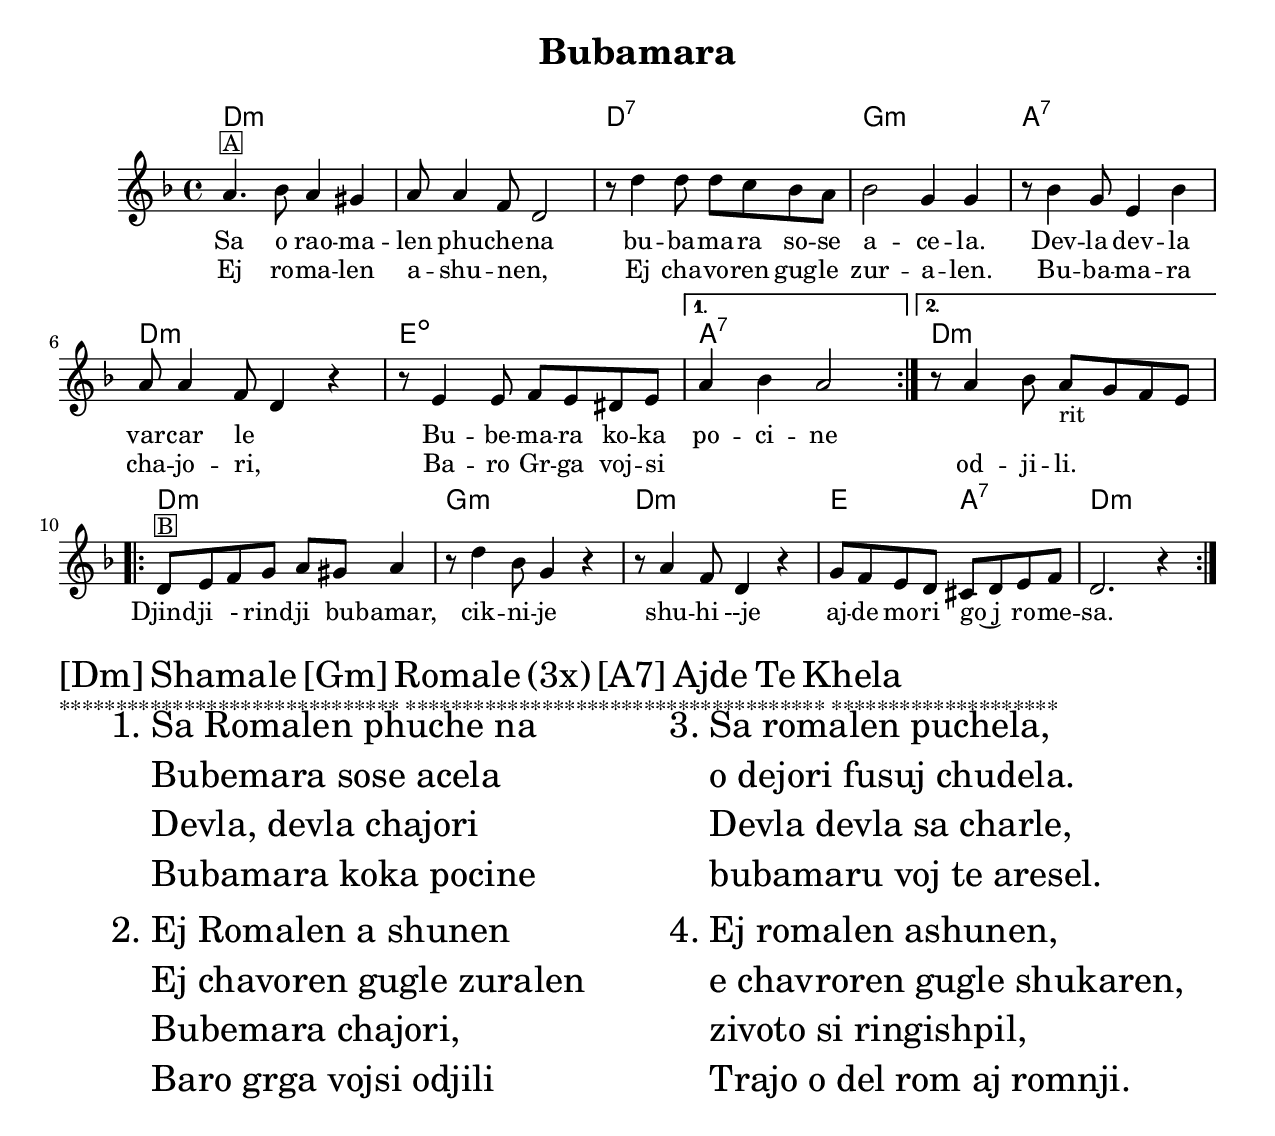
\version "2.18.0"
\language "english"

\paper{
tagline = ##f
  print-all-headers = ##t
  #(set-paper-size "letter")
}
date = #(strftime "%d-%m-%Y" (localtime (current-time)))

%\markup{ \italic{ " Updated " \date  }  }

melody =  \relative c'' {
  %transpose for clarinet
  %melody = \relative c'' {
  \clef treble

  \key d \minor
  \time 4/4
  %\partial 16*3 a16 d f   %lead in notes

  \repeat volta 2{
    a4.  ^\markup { \box A} bf8 a4 gs
    a8 a4 f8 d2
    r8 d'4 d8  d c bf a
    bf2 g4 g|

    r8 bf4 g8 e4 bf'
    a8 a4 f8 d4 r4|
    r8 e4 e8 f e ds e

  }

  \alternative {
    {a4 bf a2 }
    {r8 a4 bf8 a _rit g f e }
  }


  \repeat volta 2{
    d8 ^\markup { \box B} e f g a gs a4

    r8 d4 bf8 g4 r4
    r8 a4 f8 d4 r4
    g8 f e d cs d e f
    d2. r4|

  }

  % \alternative { { }{ } }

}
%************************Lyrics Block****************
\addlyrics{
  Sa  o rao -- ma -- len phu -- che -- na
  bu -- ba -- ma -- ra so -- se a -- ce -- la.
  Dev -- la  dev -- la var -- car le _
  Bu -- be -- ma -- ra ko -- ka po -- ci -- ne
  \repeat unfold 6{\skip2}
  Djind -- ji - rind -- ji bu -- bamar,
  cik -- ni -- je shu -- hi --je
  aj -- de mo -- ri go~j _ ro -- me -- sa.

}
\addlyrics {

  Ej ro -- ma -- len a -- shu -- nen, _
  Ej cha -- vo -- ren gug -- le zur -- a -- len.
  Bu -- ba -- ma -- ra cha -- jo -- ri, _
  Ba -- ro Gr -- ga voj --  si _  _  _ od -- ji -- li.
}
harmonies =   \chordmode {
  d1*2:m
  d1:7
  g1:m
  a1:7
  d1:m
  e1:dim   %g1:m
  a1:7
  d1:m
  %B part
  d1:m
  g1:m
  d1:m
  e2 % was e2:7
  a2:7 % was e2:dim  %a2:7
  d1:m
  %a1:7
  %d2:m
  %e2:7
  %a1:7


  %old chords
  % d1:m r1 g1:m r1 a1:7 d1:m g1:m a1:7 r1
  %B section
  %d1:m g1:m d1:m g2:m a2:7 d1:m
}

\score {
  <<
    \new ChordNames {
      \set chordChanges = ##t
      \harmonies
    }
    \new Staff

    \melody
    %\new Staff \transpose c c' \melody
  >>
  \header{
    title= "Bubamara"
    arranger= ""

  }
  \layout{indent = 1.0\cm}
  \midi{
    \tempo 4 = 120
  }
}
\markup \fontsize #4 {[Dm] Shamale [Gm] Romale (3x) [A7] Ajde Te Khela  }

%\markup { [Dm]Shamale [Gm]romale (3x) [A7]ajde te khela  }
\markup {******************************
*************************************
********************}

  % more verses:
  \markup{}
  \markup {
  %\huge
  \fontsize #4
  \fill-line {
  \hspace #0.1 % distance from left margin
  \column {
  \line { "1."
  \column {

  "Sa Romalen phuche na"
  "Bubemara sose acela"
  "Devla, devla chajori"
  "Bubamara koka pocine"
  }
  }
  \hspace #0.2 % vertical distance between verses
  \line { "2."
  \column {
  "Ej Romalen a shunen"
  "Ej chavoren gugle zuralen"
  "Bubemara chajori,"
  "Baro grga vojsi odjili"
  }
  }
  }
  \hspace #0.1  % horiz. distance between columns
  \column {
  \line { "3."
  \column {
  "Sa romalen puchela,"
  "o dejori fusuj chudela."
  "Devla devla sa charle,"
  "bubamaru voj te aresel."
  }
  }
  \hspace #0.2 % distance between verses
  \line { "4."
  \column {

 "Ej romalen ashunen,"
  "e chavroren gugle shukaren,"
  "zivoto si ringishpil,"
  "Trajo o del rom aj romnji."
  }
  }
  }
  \hspace #0.1 % distance to right margin
  }
  }



%{
Sa romalen pucela
Bubamara sosi acela
Devla, Devla vacar le
Bubamaru koka pocinel

Ej romalen asunen
Ej cavoren gugle zuralen
Bubamara cajori
Baro Grga vojsi odjili

[ref:]
Djindji rindji Bubamaro
Cknije su~ije
Ajde mori goj romesa

Sa Romalen pucela
Ede ori fusujesa cudela
Devla, Devla sacerle
Bubamaru vojte aresle

Ej Romalen asunen
Ej cavoren gugle sukaren
~ivoto si ringispil
Trade aj ro, aj romni
*****************

might have errors below?
repeat of above

  Sa o raomalen phuchena
  bubamara sose ni c(k)elel.
  Devla , devla mangav la
  o' lake meka merav.

  Sa e romen puchela,
  bubamara sose achela,
  devla devla vacar le,
  bubamara tuka pocinel.
  ej romalen ashunen,
  e chavoren gugle zurale.
  Bubamara chajori,
  baro Grga voj si o djili.

  Djindji - rindji bubamaro
  ciknije shuzhije
  ajde more koj romesa. x2
  Shamale romale! x3
  Shamale romale ajde te khela

  Sa romalen puchela,
  o dejori fusuj chudela.
  Devla devla sa charle,
  bubamaru voj te aresel.
  Ej romalen ashunen,
  e chavroren gugle shukaren,
  zivoto si ringishpil,
  Trajo o del rom aj romnji.

  Djindji - rindji bubamaro
  ciknije shuzhije
  ajde more koj romesa. x2
  Shamale romale! x3
  Shamale romale ajde te khela

  Sa Romalen puchela,
  bubamara sose achela,
  devla devla vacar le
  bubamara pocinel.
  Ej romalen ashunen
  e chavrore gugle zurale
  bubamara chajori
  baro Grga voj si o djili.

  Djindji - rindji bubamaro
  ciknije shuzhije
  ajde more goj romesa. x4
  Te cilabe te chela

  Everyone is asking
  Ladybug why are you so tiny?
  Oh God, oh God I love her
  Ladybug I will pay everything for you.

  Hey folks listen,
  Sweet beautiful children.
  Ladybug, little girl,
  You are a great, greatest song.

  Jinji rinji Ladybug
  You tiny beauty
  Go away man, I'm not for marriage,
  Children, folks

  Everyone is asking,
  And mother is serving beans,
  Oh God, oh God everything has been eaten,
  Ladybug can't wait.
  Everyone is asking
  Ladybug why are you so tiny?
  Oh God, oh God I love her
  Ladybug I will pay everything for you.

  Hey folks listen,
  Sweet beautiful children.
  Ladybug, little girl,
  You are a great, greatest song.

  Jinji rinji Ladybug
  You tiny beauty
  Go away man, I'm not for marriage,
  Children, folks

  Everyone is asking,
  And mother is serving beans,
  Oh God, oh God everything has been eaten,
  Ladybug can't wait.

  Hey folks listen,
  Sweet beautiful children,
  Life is a merry-go-round
  God bless husband and wife.

  Jinji rinji Ladybug
  You tiny beauty
  Go away man, I'm not for marriage,
  Children, folks

  Hey folks listen,
  Sweet beautiful children.
  Ladybug, little girl,
  You are a great, greatest song.
  Hey folks listen,
  Sweet beautiful children,
  Life is a merry-go-round
  God bless husband and wife.

  Jinji rinji Ladybug
  You tiny beauty
  Go away man, I'm not for marriage,
  Children, folks

  Hey folks listen,
  Sweet beautiful children.
  Ladybug, little girl,
  You are a great, greatest song.

%}
